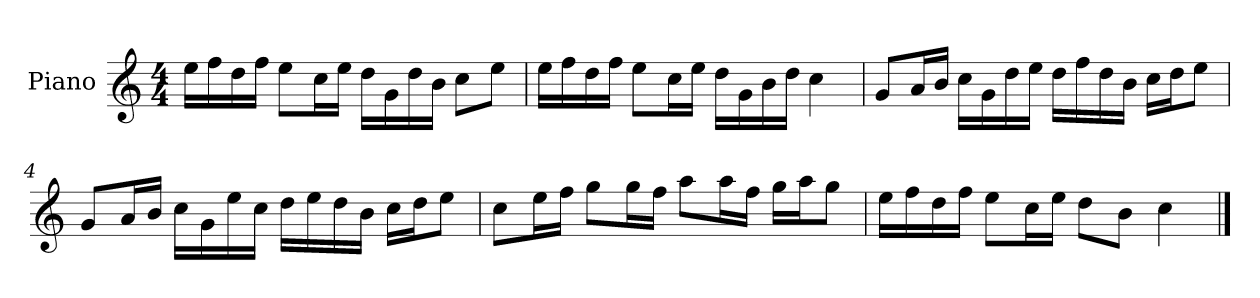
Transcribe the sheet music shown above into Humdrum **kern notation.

**kern
*part1
*staff1
*I"Piano
*I'P-no
*clefG2
*k[]
*M4/4
*MM90
=1
16ee\LL
16ff\
16dd\
16ff\JJ
8ee\L
16cc\L
16ee\JJ
16dd\LL
16g\
16dd\
16b\JJ
8cc\L
8ee\J
=2
16ee\LL
16ff\
16dd\
16ff\JJ
8ee\L
16cc\L
16ee\JJ
16dd\LL
16g\
16b\
16dd\JJ
4cc\
=3
8g/L
16a/L
16b/JJ
16cc\LL
16g\
16dd\
16ee\JJ
16dd\LL
16ff\
16dd\
16b\JJ
16cc\LL
16dd\J
8ee\J
!!LO:LB:g=z
=4
8g/L
16a/L
16b/JJ
16cc\LL
16g\
16ee\
16cc\JJ
16dd\LL
16ee\
16dd\
16b\JJ
16cc\LL
16dd\J
8ee\J
=5
8cc\L
16ee\L
16ff\JJ
8gg\L
16gg\L
16ff\JJ
8aa\L
16aa\L
16ff\JJ
16gg\LL
16aa\J
8gg\J
=6
16ee\LL
16ff\
16dd\
16ff\JJ
8ee\L
16cc\L
16ee\JJ
8dd\L
8b\J
4cc\
==
*-
